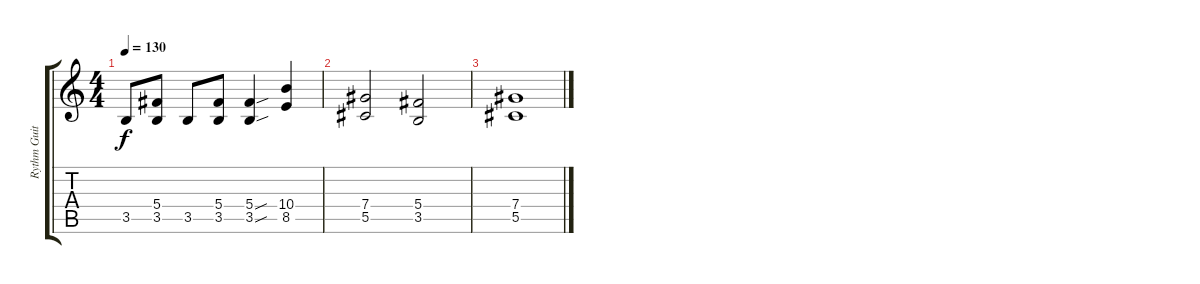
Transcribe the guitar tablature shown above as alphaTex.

\track ("Rythm Guitar" "Rythm Guit") {instrument overdrivenguitar}
\staff {score tabs}
\tuning (Eb4 Bb3 Gb3 Db3 Ab2 Db2) {hide}
\ts (4 4)
\tempo 130
\clef g2
\ks c
3.5.8{dy f} (5.4 3.5).8 3.5.8 (5.4 3.5).8 (5.4{sou} 3.5{sou}).4 (10.4 8.5).4 |
(7.4 5.5).2 (5.4 3.5).2 |
(7.4 5.5).1
